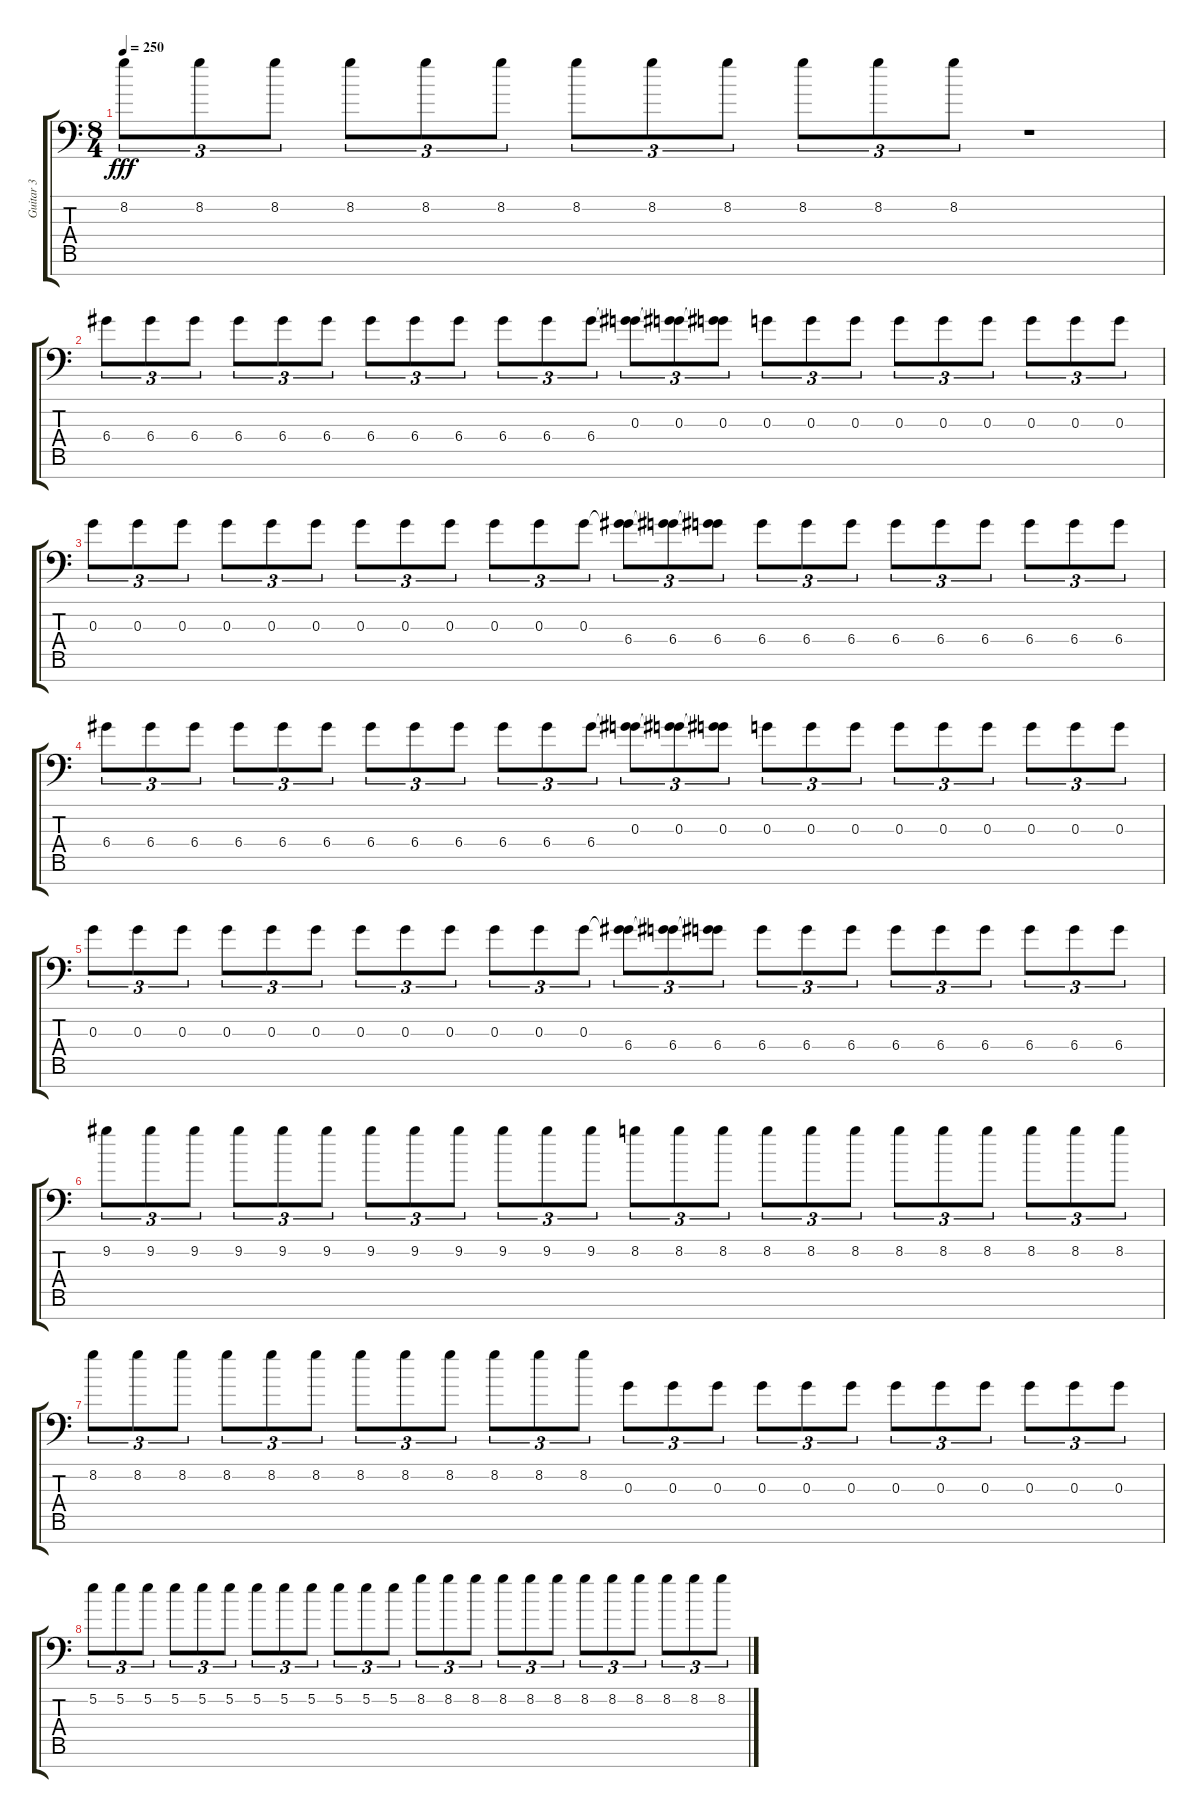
\track ("Guitar 3" "Guitar 3") {instrument distortionguitar}
\staff {score tabs}
\tuning (E4 B3 G3 D3 A2 E2 A1) {hide}
\ts (8 4)
\tempo 250
\clef f4
\ks c
8.2.8{tu (3 2) dy fff} 8.2.8{tu (3 2)} 8.2.8{tu (3 2)} 8.2.8{tu (3 2)} 8.2.8{tu (3 2)} 8.2.8{tu (3 2)} 8.2.8{tu (3 2)} 8.2.8{tu (3 2)} 8.2.8{tu (3 2)} 8.2.8{tu (3 2)} 8.2.8{tu (3 2)} 8.2.8{tu (3 2)} r.1 |
6.4.8{tu (3 2)} 6.4.8{tu (3 2)} 6.4.8{tu (3 2)} 6.4.8{tu (3 2)} 6.4.8{tu (3 2)} 6.4.8{tu (3 2)} 6.4.8{tu (3 2)} 6.4.8{tu (3 2)} 6.4.8{tu (3 2)} 6.4.8{tu (3 2)} 6.4.8{tu (3 2)} 6.4.8{tu (3 2)} (0.3 6.4{t}).8{tu (3 2)} (0.3 6.4{t}).8{tu (3 2)} (0.3 6.4{t}).8{tu (3 2)} 0.3.8{tu (3 2)} 0.3.8{tu (3 2)} 0.3.8{tu (3 2)} 0.3.8{tu (3 2)} 0.3.8{tu (3 2)} 0.3.8{tu (3 2)} 0.3.8{tu (3 2)} 0.3.8{tu (3 2)} 0.3.8{tu (3 2)} |
0.3.8{tu (3 2)} 0.3.8{tu (3 2)} 0.3.8{tu (3 2)} 0.3.8{tu (3 2)} 0.3.8{tu (3 2)} 0.3.8{tu (3 2)} 0.3.8{tu (3 2)} 0.3.8{tu (3 2)} 0.3.8{tu (3 2)} 0.3.8{tu (3 2)} 0.3.8{tu (3 2)} 0.3.8{tu (3 2)} (0.3{t} 6.4).8{tu (3 2)} (0.3{t} 6.4).8{tu (3 2)} (0.3{t} 6.4).8{tu (3 2)} 6.4.8{tu (3 2)} 6.4.8{tu (3 2)} 6.4.8{tu (3 2)} 6.4.8{tu (3 2)} 6.4.8{tu (3 2)} 6.4.8{tu (3 2)} 6.4.8{tu (3 2)} 6.4.8{tu (3 2)} 6.4.8{tu (3 2)} |
6.4.8{tu (3 2)} 6.4.8{tu (3 2)} 6.4.8{tu (3 2)} 6.4.8{tu (3 2)} 6.4.8{tu (3 2)} 6.4.8{tu (3 2)} 6.4.8{tu (3 2)} 6.4.8{tu (3 2)} 6.4.8{tu (3 2)} 6.4.8{tu (3 2)} 6.4.8{tu (3 2)} 6.4.8{tu (3 2)} (0.3 6.4{t}).8{tu (3 2)} (0.3 6.4{t}).8{tu (3 2)} (0.3 6.4{t}).8{tu (3 2)} 0.3.8{tu (3 2)} 0.3.8{tu (3 2)} 0.3.8{tu (3 2)} 0.3.8{tu (3 2)} 0.3.8{tu (3 2)} 0.3.8{tu (3 2)} 0.3.8{tu (3 2)} 0.3.8{tu (3 2)} 0.3.8{tu (3 2)} |
0.3.8{tu (3 2)} 0.3.8{tu (3 2)} 0.3.8{tu (3 2)} 0.3.8{tu (3 2)} 0.3.8{tu (3 2)} 0.3.8{tu (3 2)} 0.3.8{tu (3 2)} 0.3.8{tu (3 2)} 0.3.8{tu (3 2)} 0.3.8{tu (3 2)} 0.3.8{tu (3 2)} 0.3.8{tu (3 2)} (0.3{t} 6.4).8{tu (3 2)} (0.3{t} 6.4).8{tu (3 2)} (0.3{t} 6.4).8{tu (3 2)} 6.4.8{tu (3 2)} 6.4.8{tu (3 2)} 6.4.8{tu (3 2)} 6.4.8{tu (3 2)} 6.4.8{tu (3 2)} 6.4.8{tu (3 2)} 6.4.8{tu (3 2)} 6.4.8{tu (3 2)} 6.4.8{tu (3 2)} |
9.2.8{tu (3 2)} 9.2.8{tu (3 2)} 9.2.8{tu (3 2)} 9.2.8{tu (3 2)} 9.2.8{tu (3 2)} 9.2.8{tu (3 2)} 9.2.8{tu (3 2)} 9.2.8{tu (3 2)} 9.2.8{tu (3 2)} 9.2.8{tu (3 2)} 9.2.8{tu (3 2)} 9.2.8{tu (3 2)} 8.2.8{tu (3 2)} 8.2.8{tu (3 2)} 8.2.8{tu (3 2)} 8.2.8{tu (3 2)} 8.2.8{tu (3 2)} 8.2.8{tu (3 2)} 8.2.8{tu (3 2)} 8.2.8{tu (3 2)} 8.2.8{tu (3 2)} 8.2.8{tu (3 2)} 8.2.8{tu (3 2)} 8.2.8{tu (3 2)} |
8.2.8{tu (3 2)} 8.2.8{tu (3 2)} 8.2.8{tu (3 2)} 8.2.8{tu (3 2)} 8.2.8{tu (3 2)} 8.2.8{tu (3 2)} 8.2.8{tu (3 2)} 8.2.8{tu (3 2)} 8.2.8{tu (3 2)} 8.2.8{tu (3 2)} 8.2.8{tu (3 2)} 8.2.8{tu (3 2)} 0.3.8{tu (3 2)} 0.3.8{tu (3 2)} 0.3.8{tu (3 2)} 0.3.8{tu (3 2)} 0.3.8{tu (3 2)} 0.3.8{tu (3 2)} 0.3.8{tu (3 2)} 0.3.8{tu (3 2)} 0.3.8{tu (3 2)} 0.3.8{tu (3 2)} 0.3.8{tu (3 2)} 0.3.8{tu (3 2)} |
5.2.8{tu (3 2)} 5.2.8{tu (3 2)} 5.2.8{tu (3 2)} 5.2.8{tu (3 2)} 5.2.8{tu (3 2)} 5.2.8{tu (3 2)} 5.2.8{tu (3 2)} 5.2.8{tu (3 2)} 5.2.8{tu (3 2)} 5.2.8{tu (3 2)} 5.2.8{tu (3 2)} 5.2.8{tu (3 2)} 8.2.8{tu (3 2)} 8.2.8{tu (3 2)} 8.2.8{tu (3 2)} 8.2.8{tu (3 2)} 8.2.8{tu (3 2)} 8.2.8{tu (3 2)} 8.2.8{tu (3 2)} 8.2.8{tu (3 2)} 8.2.8{tu (3 2)} 8.2.8{tu (3 2)} 8.2.8{tu (3 2)} 8.2.8{tu (3 2)}
